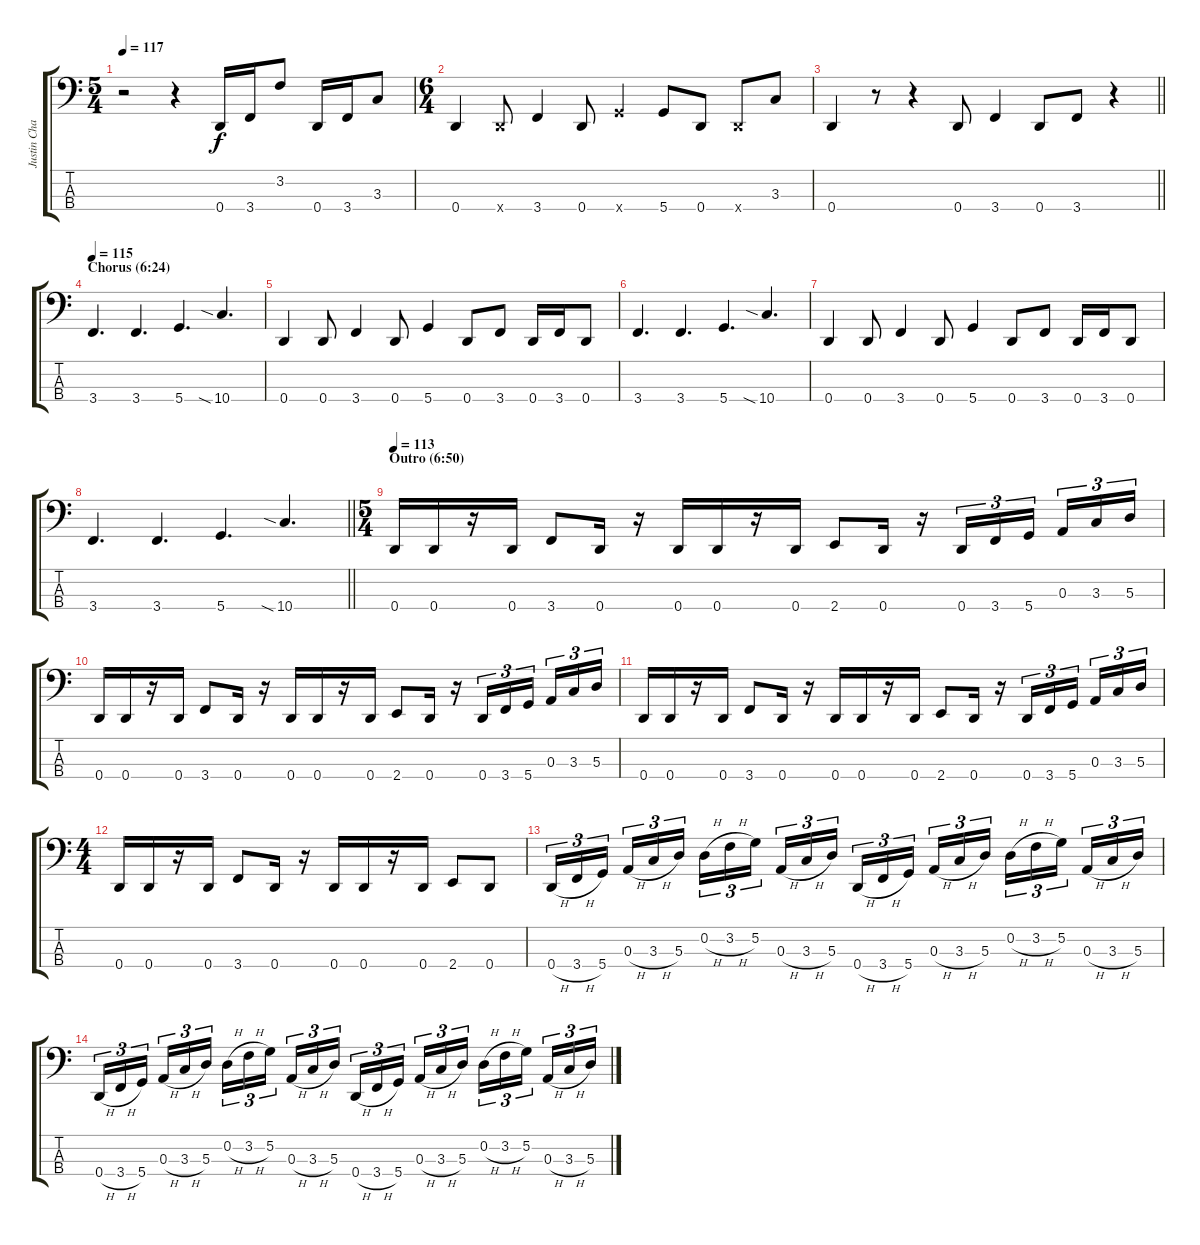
\track ("Justin Chancellor" "Justin Cha") {instrument electricbassfinger}
\staff {score tabs}
\tuning (G2 D2 A1 D1) {hide}
\ts (5 4)
\tempo 117
\clef f4
\ks c
r.2{dy f volume 13} r.4 0.4.16 3.4.16 3.2.8 0.4.16 3.4.16 3.3.8 |
\ts (6 4)
0.4.4 0.4{x}.8 3.4.4 0.4.8 5.4{x}.4 5.4.8 0.4.8 0.4{x}.8 3.3.8 |
\barLineRight lightlight
0.4.4 r.8 r.4 0.4.8 3.4.4 0.4.8 3.4.8 r.4 |
\section ("" "Chorus (6:24)")
\tempo 115
3.4.4{d volume 16} 3.4.4{d} 5.4.4{d} 10.4{sia}.4{d} |
0.4.4 0.4.8 3.4.4 0.4.8 5.4.4 0.4.8 3.4.8 0.4.16 3.4.16 0.4.8 |
3.4.4{d} 3.4.4{d} 5.4.4{d} 10.4{sia}.4{d} |
0.4.4 0.4.8 3.4.4 0.4.8 5.4.4 0.4.8 3.4.8 0.4.16 3.4.16 0.4.8 |
\barLineRight lightlight
3.4.4{d} 3.4.4{d} 5.4.4{d} 10.4{sia}.4{d} |
\ts (5 4)
\section ("" "Outro (6:50)")
\tempo 113
0.4.16 0.4.16 r.16 0.4.16 3.4.8 0.4.16 r.16 0.4.16 0.4.16 r.16 0.4.16 2.4.8 0.4.16 r.16 0.4.16{tu (3 2)} 3.4.16{tu (3 2)} 5.4.16{tu (3 2) beam splitsecondary} 0.3.16{tu (3 2)} 3.3.16{tu (3 2)} 5.3.16{tu (3 2)} |
0.4.16 0.4.16 r.16 0.4.16 3.4.8 0.4.16 r.16 0.4.16 0.4.16 r.16 0.4.16 2.4.8 0.4.16 r.16 0.4.16{tu (3 2)} 3.4.16{tu (3 2)} 5.4.16{tu (3 2) beam splitsecondary} 0.3.16{tu (3 2)} 3.3.16{tu (3 2)} 5.3.16{tu (3 2)} |
0.4.16 0.4.16 r.16 0.4.16 3.4.8 0.4.16 r.16 0.4.16 0.4.16 r.16 0.4.16 2.4.8 0.4.16 r.16 0.4.16{tu (3 2)} 3.4.16{tu (3 2)} 5.4.16{tu (3 2) beam splitsecondary} 0.3.16{tu (3 2)} 3.3.16{tu (3 2)} 5.3.16{tu (3 2)} |
\ts (4 4)
0.4.16 0.4.16 r.16 0.4.16 3.4.8 0.4.16 r.16 0.4.16 0.4.16 r.16 0.4.16 2.4.8 0.4.8 |
0.4{h}.16{tu (3 2)} 3.4{h}.16{tu (3 2)} 5.4.16{tu (3 2) beam splitsecondary} 0.3{h}.16{tu (3 2)} 3.3{h}.16{tu (3 2)} 5.3.16{tu (3 2)} 0.2{h}.16{tu (3 2)} 3.2{h}.16{tu (3 2)} 5.2.16{tu (3 2) beam splitsecondary} 0.3{h}.16{tu (3 2)} 3.3{h}.16{tu (3 2)} 5.3.16{tu (3 2)} 0.4{h}.16{tu (3 2)} 3.4{h}.16{tu (3 2)} 5.4.16{tu (3 2) beam splitsecondary} 0.3{h}.16{tu (3 2)} 3.3{h}.16{tu (3 2)} 5.3.16{tu (3 2)} 0.2{h}.16{tu (3 2)} 3.2{h}.16{tu (3 2)} 5.2.16{tu (3 2) beam splitsecondary} 0.3{h}.16{tu (3 2)} 3.3{h}.16{tu (3 2)} 5.3.16{tu (3 2)} |
0.4{h}.16{tu (3 2)} 3.4{h}.16{tu (3 2)} 5.4.16{tu (3 2) beam splitsecondary} 0.3{h}.16{tu (3 2)} 3.3{h}.16{tu (3 2)} 5.3.16{tu (3 2)} 0.2{h}.16{tu (3 2)} 3.2{h}.16{tu (3 2)} 5.2.16{tu (3 2) beam splitsecondary} 0.3{h}.16{tu (3 2)} 3.3{h}.16{tu (3 2)} 5.3.16{tu (3 2)} 0.4{h}.16{tu (3 2)} 3.4{h}.16{tu (3 2)} 5.4.16{tu (3 2) beam splitsecondary} 0.3{h}.16{tu (3 2)} 3.3{h}.16{tu (3 2)} 5.3.16{tu (3 2)} 0.2{h}.16{tu (3 2)} 3.2{h}.16{tu (3 2)} 5.2.16{tu (3 2) beam splitsecondary} 0.3{h}.16{tu (3 2)} 3.3{h}.16{tu (3 2)} 5.3.16{tu (3 2)}
